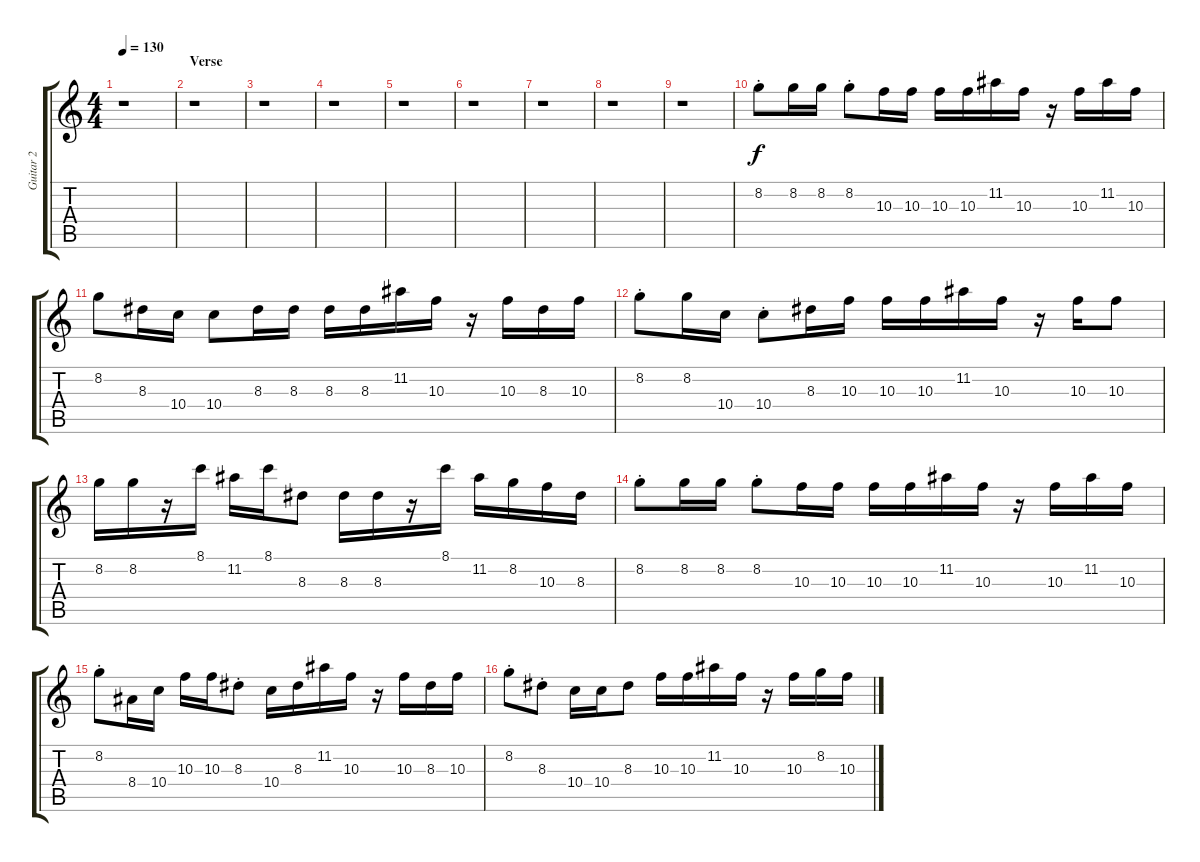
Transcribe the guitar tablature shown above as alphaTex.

\track ("Guitar 2" "Guitar 2") {instrument distortionguitar}
\staff {score tabs}
\tuning (E4 B3 G3 D3 A2 E2) {hide}
\ts (4 4)
\tempo 130
\clef g2
\ks c
r.1{dy f} |
\section ("" "Verse")
r.1 |
r.1 |
r.1 |
r.1 |
r.1 |
r.1 |
r.1 |
r.1 |
8.2{st}.8 8.2.16 8.2.16 8.2{st}.8 10.3.16 10.3.16 10.3.16 10.3.16 11.2.16 10.3.16 r.16 10.3.16 11.2.16 10.3.16 |
8.2.8 8.3.16 10.4.16 10.4.8 8.3.16 8.3.16 8.3.16 8.3.16 11.2.16 10.3.16 r.16 10.3.16 8.3.16 10.3.16 |
8.2{st}.8 8.2.16 10.4.16 10.4{st}.8 8.3.16 10.3.16 10.3.16 10.3.16 11.2.16 10.3.16 r.16 10.3.16 10.3.8 |
8.2.16 8.2.16 r.16 8.1.16 11.2.16 8.1.16 8.3.8 8.3.16 8.3.16 r.16 8.1.16 11.2.16 8.2.16 10.3.16 8.3.16 |
8.2{st}.8 8.2.16 8.2.16 8.2{st}.8 10.3.16 10.3.16 10.3.16 10.3.16 11.2.16 10.3.16 r.16 10.3.16 11.2.16 10.3.16 |
8.2{st}.8 8.4.16 10.4.16 10.3.16 10.3.16 8.3{st}.8 10.4.16 8.3.16 11.2.16 10.3.16 r.16 10.3.16 8.3.16 10.3.16 |
8.2{st}.8 8.3{st}.8 10.4.16 10.4.16 8.3.8 10.3.16 10.3.16 11.2.16 10.3.16 r.16 10.3.16 8.2.16 10.3.16
